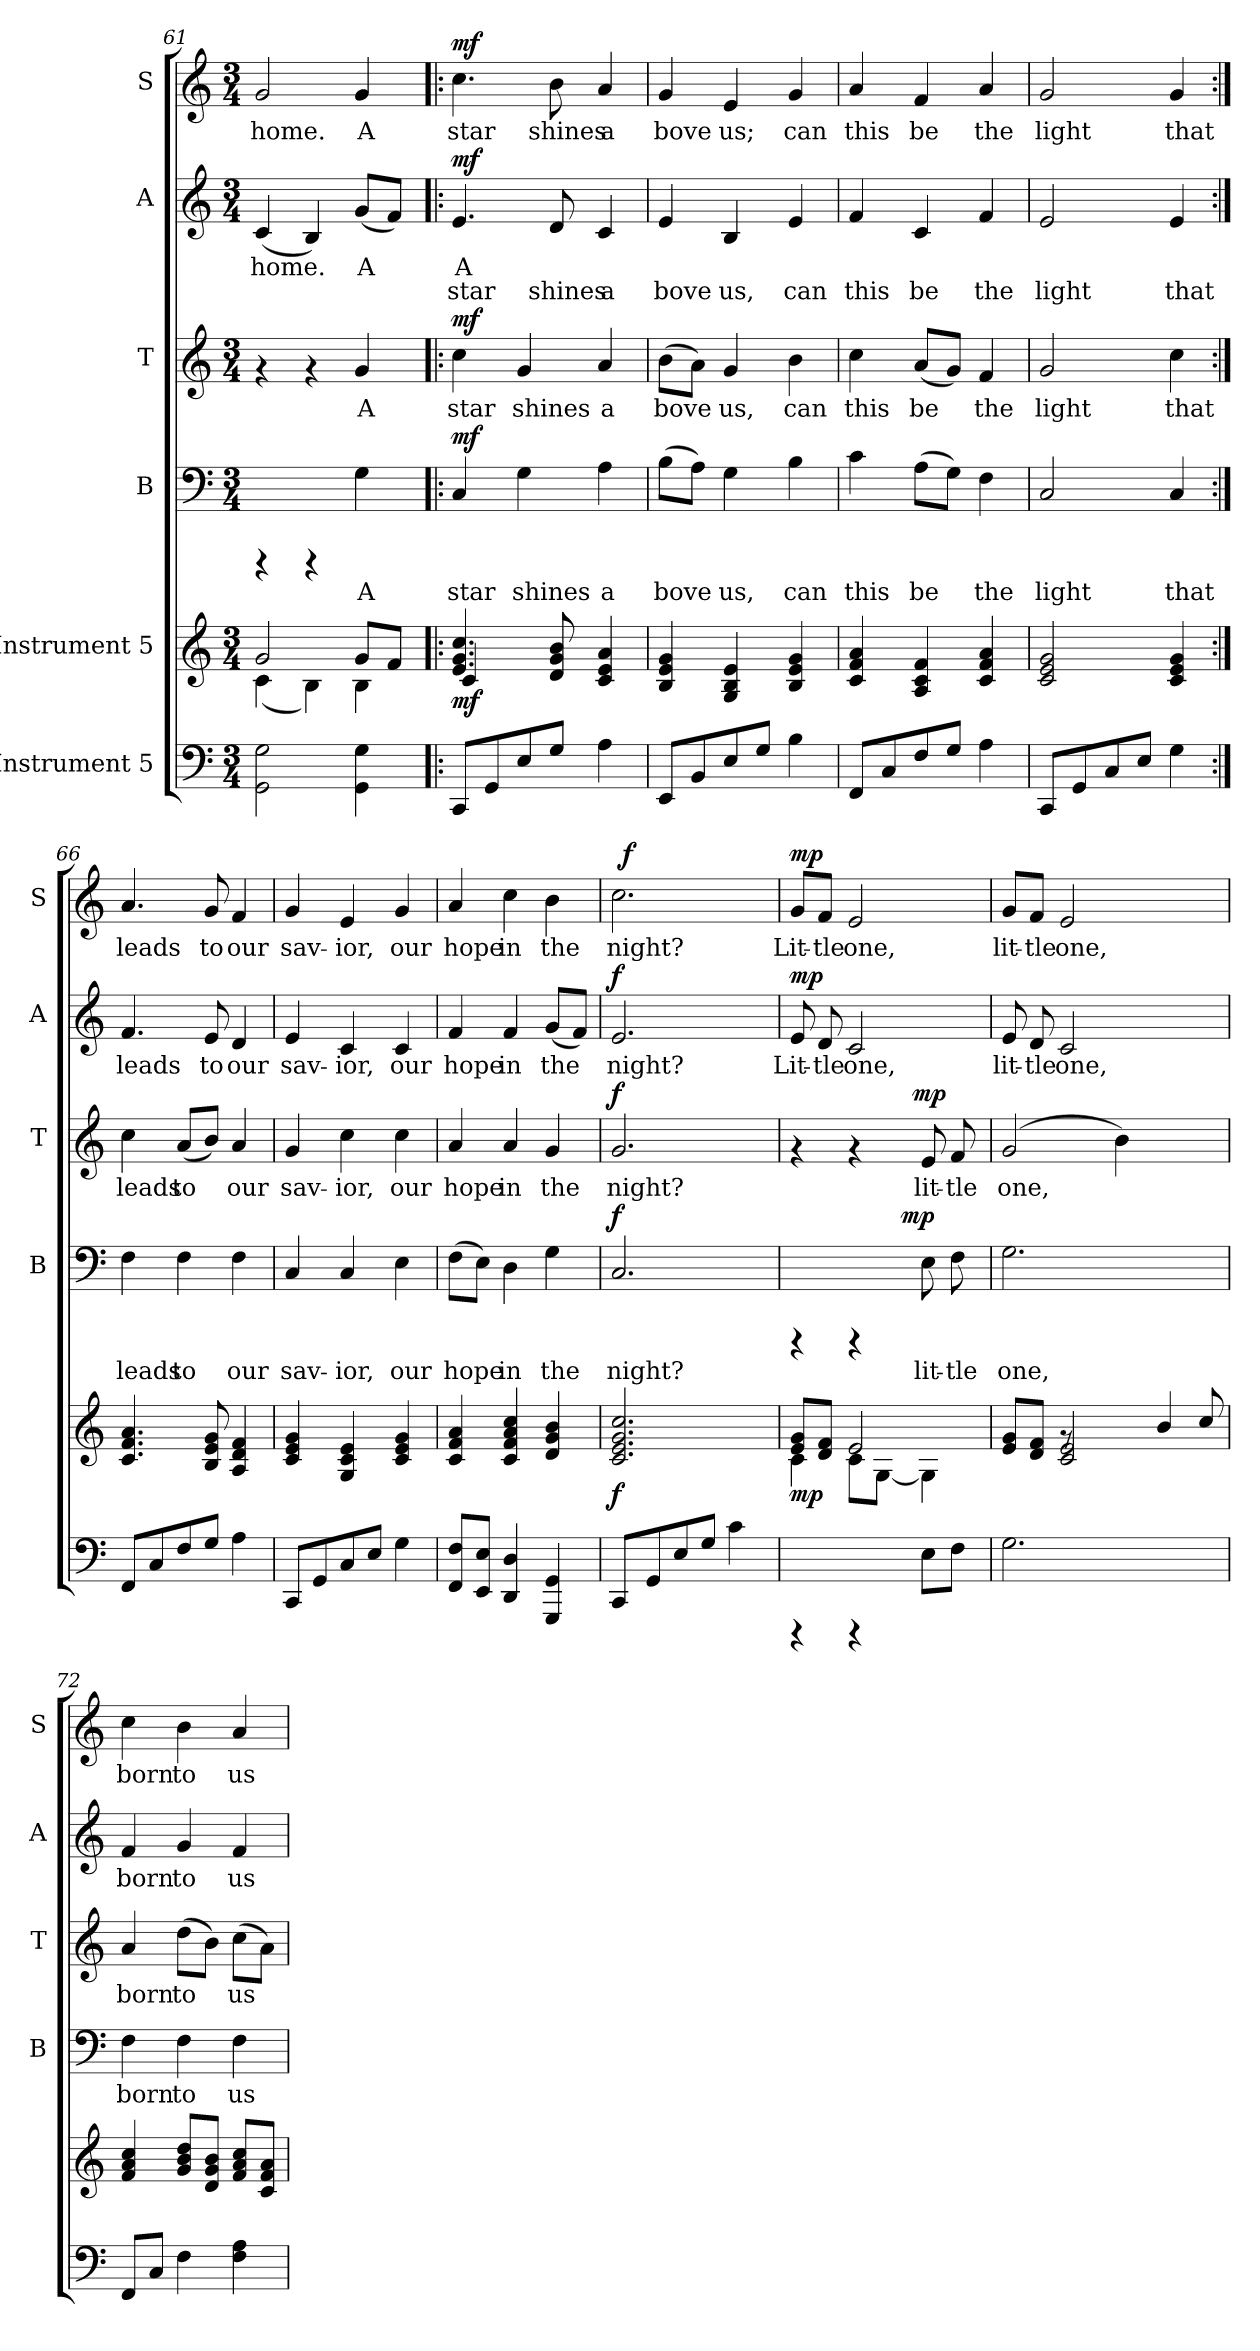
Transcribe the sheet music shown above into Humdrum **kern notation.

**kern	**kern	**dynam	**kern	**text	**dynam	**kern	**text	**dynam	**kern	**text	**text	**dynam	**kern	**text	**dynam
*part6	*part5	*part5	*part4	*part4	*part4	*part3	*part3	*part3	*part2	*part2	*part2	*part2	*part1	*part1	*part1
*staff6	*staff5	*staff5	*staff4	*staff4	*staff4	*staff3	*staff3	*staff3	*staff2	*staff2	*staff2	*staff2	*staff1	*staff1	*staff1
*I"Instrument 5	*I"Instrument 5	*	*I"B	*	*	*I"T	*	*	*I"A	*	*	*	*I"S	*	*
*	*	*	*I'B	*	*	*I'T	*	*	*I'A	*	*	*	*I'S	*	*
*clefF4	*clefG2	*	*clefF4	*	*	*clefG2	*	*	*clefG2	*	*	*	*clefG2	*	*
*k[]	*k[]	*	*k[]	*	*	*k[]	*	*	*k[]	*	*	*	*k[]	*	*
*C:	*C:	*	*C:	*	*	*C:	*	*	*C:	*	*	*	*C:	*	*
*M3/4	*M3/4	*	*M3/4	*	*	*M3/4	*	*	*M3/4	*	*	*	*M3/4	*	*
=61	=61	=61	=61	=61	=61	=61	=61	=61	=61	=61	=61	=61	=61	=61	=61
*	*^	*	*	*	*	*	*	*	*	*	*	*	*	*	*
!	!	!	!	!	!	!	!	!	!	!	!LO:LY:b:cj	!	!	!	!LO:LY:b:cj	!
2GG\ 2G\	2g/	(<4c\	.	4rCCC	.	.	4rf	.	.	(<4c/	home.	.	.	2g/	home.	.
!	!	!	!	!	!	!	!	!	!	!	!LO:LY:b:cj	!	!	!	!	!
.	.	4B\)	.	4rCCC	.	.	4rf	.	.	4B/)	.	.	.	.	.	.
!	!	!	!	!	!LO:LY:b:cj	!	!	!LO:LY:b:cj	!	!	!LO:LY:b:cj	!	!	!	!LO:LY:b:cj	!
4G\ 4GG\	8g/L	4B\	.	4G\	A	.	4g/	A	.	(<8g/L	A	.	.	4g/	A	.
!	!	!	!	!	!	!	!	!	!	!	!LO:LY:b:cj	!	!	!	!	!
.	8f/J	.	.	.	.	.	.	.	.	8f/J)	.	.	.	.	.	.
!!LO:PB:g=z
=62!|:	=62!|:	=62!|:	=62!|:	=62!|:	=62!|:	=62!|:	=62!|:	=62!|:	=62!|:	=62!|:	=62!|:	=62!|:	=62!|:	=62!|:	=62!|:	=62!|:
!	!	!	!LO:DY:b	!	!LO:LY:b:cj	!LO:DY:a	!	!LO:LY:b:cj	!LO:DY:a	!	!LO:LY:b:cj	!LO:LY:b:cj	!LO:DY:a	!	!LO:LY:b:cj	!LO:DY:a
8CC/L	4.cc/ 4.e/ 4.g/	4c/	mf	4C/	star	mf	4cc\	star	mf	4.e/	A	star	mf	4.cc\	star	mf
8GG/	.	.	.	.	.	.	.	.	.	.	.	.	.	.	.	.
!	!	!	!	!	!LO:LY:b:cj	!	!	!LO:LY:b:cj	!	!	!	!	!	!	!	!
8E/	.	2ryy	.	4G\	shines	.	4g/	shines	.	.	.	.	.	.	.	.
!	!	!	!	!	!	!	!	!	!	!	!LO:LY:b:cj	!LO:LY:b:cj	!	!	!LO:LY:b:cj	!
8G/J	8b/ 8g/ 8d/	.	.	.	.	.	.	.	.	8d/	.	shines	.	8b\	shines	.
!	!	!	!	!	!LO:LY:b:cj	!	!	!LO:LY:b:cj	!	!	!LO:LY:b:cj	!LO:LY:b:cj	!	!	!LO:LY:b:cj	!
4A\	4a/ 4e/ 4c/	.	.	4A\	a	.	4a/	a	.	4c/	.	a	.	4a/	a	.
*	*v	*v	*	*	*	*	*	*	*	*	*	*	*	*	*	*
=63	=63	=63	=63	=63	=63	=63	=63	=63	=63	=63	=63	=63	=63	=63	=63
!	!	!	!	!LO:LY:b:cj	!	!	!LO:LY:b:cj	!	!	!LO:LY:b:cj	!LO:LY:b:cj	!	!	!LO:LY:b:cj	!
8EE/L	4e/ 4B/ 4g/	.	(>8B\L	bove	.	(>8b\L	bove	.	4e/	.	bove	.	4g/	bove	.
!	!	!	!	!LO:LY:b:cj	!	!	!LO:LY:b:cj	!	!	!	!	!	!	!	!
8BB/	.	.	8A\J)	.	.	8a\J)	.	.	.	.	.	.	.	.	.
!	!	!	!	!LO:LY:b:cj	!	!	!LO:LY:b:cj	!	!	!LO:LY:b:cj	!LO:LY:b:cj	!	!	!LO:LY:b:cj	!
8E/	4e/ 4B/ 4G/	.	4G\	us,	.	4g/	us,	.	4B/	.	us,	.	4e/	us;	.
8G/J	.	.	.	.	.	.	.	.	.	.	.	.	.	.	.
!	!	!	!	!LO:LY:b:cj	!	!	!LO:LY:b:cj	!	!	!LO:LY:b:cj	!LO:LY:b:cj	!	!	!LO:LY:b:cj	!
4B\	4g/ 4e/ 4B/	.	4B\	can	.	4b\	can	.	4e/	.	can	.	4g/	can	.
=64	=64	=64	=64	=64	=64	=64	=64	=64	=64	=64	=64	=64	=64	=64	=64
!	!	!	!	!LO:LY:b:cj	!	!	!LO:LY:b:cj	!	!	!LO:LY:b:cj	!LO:LY:b:cj	!	!	!LO:LY:b:cj	!
8FF/L	4a/ 4f/ 4c/	.	4c\	this	.	4cc\	this	.	4f/	.	this	.	4a/	this	.
8C/	.	.	.	.	.	.	.	.	.	.	.	.	.	.	.
!	!	!	!	!LO:LY:b:cj	!	!	!LO:LY:b:cj	!	!	!LO:LY:b:cj	!LO:LY:b:cj	!	!	!LO:LY:b:cj	!
8F/	4f/ 4c/ 4A/	.	(>8A\L	be	.	(<8a/L	be	.	4c/	.	be	.	4f/	be	.
!	!	!	!	!LO:LY:b:cj	!	!	!LO:LY:b:cj	!	!	!	!	!	!	!	!
8G/J	.	.	8G\J)	.	.	8g/J)	.	.	.	.	.	.	.	.	.
!	!	!	!	!LO:LY:b:cj	!	!	!LO:LY:b:cj	!	!	!LO:LY:b:cj	!LO:LY:b:cj	!	!	!LO:LY:b:cj	!
4A\	4a/ 4f/ 4c/	.	4F\	the	.	4f/	the	.	4f/	.	the	.	4a/	the	.
=65	=65	=65	=65	=65	=65	=65	=65	=65	=65	=65	=65	=65	=65	=65	=65
!	!	!	!	!LO:LY:b:cj	!	!	!LO:LY:b:cj	!	!	!LO:LY:b:cj	!LO:LY:b:cj	!	!	!LO:LY:b:cj	!
8CC/L	2e/ 2c/ 2g/	.	2C/	light	.	2g/	light	.	2e/	.	light	.	2g/	light	.
8GG/	.	.	.	.	.	.	.	.	.	.	.	.	.	.	.
8C/	.	.	.	.	.	.	.	.	.	.	.	.	.	.	.
8E/J	.	.	.	.	.	.	.	.	.	.	.	.	.	.	.
!	!	!	!	!LO:LY:b:cj	!	!	!LO:LY:b:cj	!	!	!LO:LY:b:cj	!LO:LY:b:cj	!	!	!LO:LY:b:cj	!
4G\	4g/ 4e/ 4c/	.	4C/	that	.	4cc\	that	.	4e/	.	that	.	4g/	that	.
!!LO:PB:g=z
=66:|!	=66:|!	=66:|!	=66:|!	=66:|!	=66:|!	=66:|!	=66:|!	=66:|!	=66:|!	=66:|!	=66:|!	=66:|!	=66:|!	=66:|!	=66:|!
!	!	!	!	!LO:LY:b:cj	!	!	!LO:LY:b:cj	!	!	!LO:LY:b:cj	!	!	!	!LO:LY:b:cj	!
8FF/L	4.f/ 4.c/ 4.a/	.	4F\	leads	.	4cc\	leads	.	4.f/	leads	.	.	4.a/	leads	.
8C/	.	.	.	.	.	.	.	.	.	.	.	.	.	.	.
!	!	!	!	!LO:LY:b:cj	!	!	!LO:LY:b:cj	!	!	!	!	!	!	!	!
8F/	.	.	4F\	to	.	(<8a/L	to	.	.	.	.	.	.	.	.
!	!	!	!	!	!	!	!LO:LY:b:cj	!	!	!LO:LY:b:cj	!	!	!	!LO:LY:b:cj	!
8G/J	8g/ 8e/ 8B/	.	.	.	.	8b/J)	.	.	8e/	to	.	.	8g/	to	.
!	!	!	!	!LO:LY:b:cj	!	!	!LO:LY:b:cj	!	!	!LO:LY:b:cj	!	!	!	!LO:LY:b:cj	!
4A\	4f/ 4d/ 4A/	.	4F\	our	.	4a/	our	.	4d/	our	.	.	4f/	our	.
=67	=67	=67	=67	=67	=67	=67	=67	=67	=67	=67	=67	=67	=67	=67	=67
!	!	!	!	!LO:LY:b:cj	!	!	!LO:LY:b:cj	!	!	!LO:LY:b:cj	!	!	!	!LO:LY:b:cj	!
8CC/L	4g/ 4e/ 4c/	.	4C/	sav-	.	4g/	sav-	.	4e/	sav-	.	.	4g/	sav-	.
8GG/	.	.	.	.	.	.	.	.	.	.	.	.	.	.	.
!	!	!	!	!LO:LY:b:cj	!	!	!LO:LY:b:cj	!	!	!LO:LY:b:cj	!	!	!	!LO:LY:b:cj	!
8C/	4e/ 4c/ 4G/	.	4C/	-ior,	.	4cc\	-ior,	.	4c/	-ior,	.	.	4e/	-ior,	.
8E/J	.	.	.	.	.	.	.	.	.	.	.	.	.	.	.
!	!	!	!	!LO:LY:b:cj	!	!	!LO:LY:b:cj	!	!	!LO:LY:b:cj	!	!	!	!LO:LY:b:cj	!
4G\	4g/ 4e/ 4c/	.	4E\	our	.	4cc\	our	.	4c/	our	.	.	4g/	our	.
=68	=68	=68	=68	=68	=68	=68	=68	=68	=68	=68	=68	=68	=68	=68	=68
!	!	!	!	!LO:LY:b:cj	!	!	!LO:LY:b:cj	!	!	!LO:LY:b:cj	!	!	!	!LO:LY:b:cj	!
8FF/ 8F/L	4f/ 4c/ 4a/	.	(>8F\L	hope	.	4a/	hope	.	4f/	hope	.	.	4a/	hope	.
!	!	!	!	!LO:LY:b:cj	!	!	!	!	!	!	!	!	!	!	!
8EE/ 8E/J	.	.	8E\J)	.	.	.	.	.	.	.	.	.	.	.	.
!	!	!	!	!LO:LY:b:cj	!	!	!LO:LY:b:cj	!	!	!LO:LY:b:cj	!	!	!	!LO:LY:b:cj	!
4D/ 4DD/	4cc/ 4a/ 4f/ 4c/	.	4D\	in	.	4a/	in	.	4f/	in	.	.	4cc\	in	.
!	!	!	!	!LO:LY:b:cj	!	!	!LO:LY:b:cj	!	!	!LO:LY:b:cj	!	!	!	!LO:LY:b:cj	!
4GG/ 4GGG/	4b/ 4g/ 4d/	.	4G\	the	.	4g/	the	.	(<8g/L	the	.	.	4b\	the	.
!	!	!	!	!	!	!	!	!	!	!LO:LY:b:cj	!	!	!	!	!
.	.	.	.	.	.	.	.	.	8f/J)	.	.	.	.	.	.
=69	=69	=69	=69	=69	=69	=69	=69	=69	=69	=69	=69	=69	=69	=69	=69
!	!	!LO:DY:b	!	!LO:LY:b:cj	!LO:DY:a	!	!LO:LY:b:cj	!LO:DY:a	!	!LO:LY:b:cj	!	!LO:DY:a	!	!LO:LY:b:cj	!
*	*	*	*	*	*	*	*	*	*	*	*	*	*^	*	*
8CC/L	2.g/ 2.e/ 2.c/ 2.cc/	f	2.C/	night?	f	2.g/	night?	f	2.e/	night?	.	f	2.cc\	32ryy	night?	.
!	!	!	!	!	!	!	!	!	!	!	!	!	!	!	!	!LO:DY:a
.	.	.	.	.	.	.	.	.	.	.	.	.	.	2ryy	.	f
8GG/	.	.	.	.	.	.	.	.	.	.	.	.	.	.	.	.
8E/	.	.	.	.	.	.	.	.	.	.	.	.	.	.	.	.
8G/J	.	.	.	.	.	.	.	.	.	.	.	.	.	.	.	.
4c\	.	.	.	.	.	.	.	.	.	.	.	.	.	.	.	.
.	.	.	.	.	.	.	.	.	.	.	.	.	.	8..ryy	.	.
!!LO:PB:g=z
=70	=70	=70	=70	=70	=70	=70	=70	=70	=70	=70	=70	=70	=70	=70	=70	=70
*	*^	*	*	*	*	*	*	*	*	*	*	*	*	*	*	*
!	!	!	!LO:DY:b	!	!	!	!	!	!	!	!LO:LY:b:cj	!	!LO:DY:a	!	!	!LO:LY:b:cj	!LO:DY:a
*	*	*	*	*^	*	*	*^	*	*	*	*	*	*	*v	*v	*	*
4rCCC	8e/ 8g/L	4c\	mp	4rCCC	4ryy	.	.	4rf	4ryy	.	.	8e/	Lit-	.	mp	8g/L	Lit-	mp
!	!	!	!	!	!	!	!	!	!	!	!	!	!LO:LY:b:cj	!	!	!	!LO:LY:b:cj	!
.	8d/ 8f/J	.	.	.	.	.	.	.	.	.	.	8d/	-tle	.	.	8f/J	-tle	.
!	!	!	!	!	!	!	!	!	!	!	!	!	!LO:LY:b:cj	!	!	!	!LO:LY:b:cj	!
4rCCC	2e/	8c\L	.	4rCCC	8ryy	.	.	4rf	8...ryy	.	.	2c/	one,	.	.	2e/	one,	.
.	.	[<8G\J	.	.	16ryy	.	.	.	.	.	.	.	.	.	.	.	.	.
.	.	.	.	.	64ryy	.	.	.	.	.	.	.	.	.	.	.	.	.
!	!	!	!	!	!	!	!LO:DY:a	!	!	!	!	!	!	!	!	!	!	!
.	.	.	.	.	4ryy	.	mp	.	.	.	.	.	.	.	.	.	.	.
!	!	!	!	!	!	!	!	!	!	!	!LO:DY:a	!	!	!	!	!	!	!
.	.	.	.	.	.	.	.	.	4ryy	.	mp	.	.	.	.	.	.	.
!	!	!	!	!	!	!LO:LY:b:cj	!	!	!	!LO:LY:b:cj	!	!	!	!	!	!	!	!
8E\L	.	4G\]	.	8E\	.	lit-	.	8e/	.	lit-	.	.	.	.	.	.	.	.
!	!	!	!	!	!	!LO:LY:b:cj	!	!	!	!LO:LY:b:cj	!	!	!	!	!	!	!	!
8F\J	.	.	.	8F\	.	-tle	.	8f/	.	-tle	.	.	.	.	.	.	.	.
.	.	.	.	.	32.ryy	.	.	.	.	.	.	.	.	.	.	.	.	.
.	.	.	.	.	.	.	.	.	64ryy	.	.	.	.	.	.	.	.	.
=71	=71	=71	=71	=71	=71	=71	=71	=71	=71	=71	=71	=71	=71	=71	=71	=71	=71	=71
!	!	!	!	!	!	!LO:LY:b:cj	!	!	!	!LO:LY:b:cj	!	!	!LO:LY:b:cj	!	!	!	!LO:LY:b:cj	!
*	*	*	*	*v	*v	*	*	*	*	*	*	*	*	*	*	*	*	*
*	*	*	*	*	*	*	*v	*v	*	*	*	*	*	*	*	*	*
2.G\	8e/ 8g/L	4ryy	.	2.G\	one,	.	(>2g/	one,	.	8e/	lit-	.	.	8g/L	lit-	.
!	!	!	!	!	!	!	!	!	!	!	!LO:LY:b:cj	!	!	!	!LO:LY:b:cj	!
.	8f/ 8d/J	.	.	.	.	.	.	.	.	8d/	-tle	.	.	8f/J	-tle	.
!	!	!	!	!	!	!	!	!	!	!	!LO:LY:b:cj	!	!	!	!LO:LY:b:cj	!
.	2c/ 2e/	8rf	.	.	.	.	.	.	.	2c/	one,	.	.	2e/	one,	.
.	.	2.ryy	.	.	.	.	.	.	.	.	.	.	.	.	.	.
!	!	!	!	!	!	!	!	!LO:LY:b:cj	!	!	!	!	!	!	!	!
.	.	.	.	.	.	.	4b\)	.	.	.	.	.	.	.	.	.
4.ryy	4b/	.	.	4.ryy	.	.	4.ryy	.	.	4.ryy	.	.	.	4.ryy	.	.
.	8cc/	.	.	.	.	.	.	.	.	.	.	.	.	.	.	.
*	*v	*v	*	*	*	*	*	*	*	*	*	*	*	*	*	*
=72	=72	=72	=72	=72	=72	=72	=72	=72	=72	=72	=72	=72	=72	=72	=72
!	!	!	!	!LO:LY:b:cj	!	!	!LO:LY:b:cj	!	!	!LO:LY:b:cj	!	!	!	!LO:LY:b:cj	!
8FF/L	4cc/ 4f/ 4a/	.	4F\	born	.	4a/	born	.	4f/	born	.	.	4cc\	born	.
8C/J	.	.	.	.	.	.	.	.	.	.	.	.	.	.	.
!	!	!	!	!LO:LY:b:cj	!	!	!LO:LY:b:cj	!	!	!LO:LY:b:cj	!	!	!	!LO:LY:b:cj	!
4F\	8dd/ 8g/ 8b/L	.	4F\	to	.	(>8dd\L	to	.	4g/	to	.	.	4b\	to	.
!	!	!	!	!	!	!	!LO:LY:b:cj	!	!	!	!	!	!	!	!
.	8g/ 8d/ 8b/J	.	.	.	.	8b\J)	.	.	.	.	.	.	.	.	.
!	!	!	!	!LO:LY:b:cj	!	!	!LO:LY:b:cj	!	!	!LO:LY:b:cj	!	!	!	!LO:LY:b:cj	!
4A\ 4F\	8cc/ 8f/ 8a/L	.	4F\	us	.	(>8cc\L	us	.	4f/	us	.	.	4a/	us	.
!	!	!	!	!	!	!	!LO:LY:b:cj	!	!	!	!	!	!	!	!
.	8a/ 8f/ 8c/J	.	.	.	.	8a\J)	.	.	.	.	.	.	.	.	.
=	=	=	=	=	=	=	=	=	=	=	=	=	=	=	=
*-	*-	*-	*-	*-	*-	*-	*-	*-	*-	*-	*-	*-	*-	*-	*-
